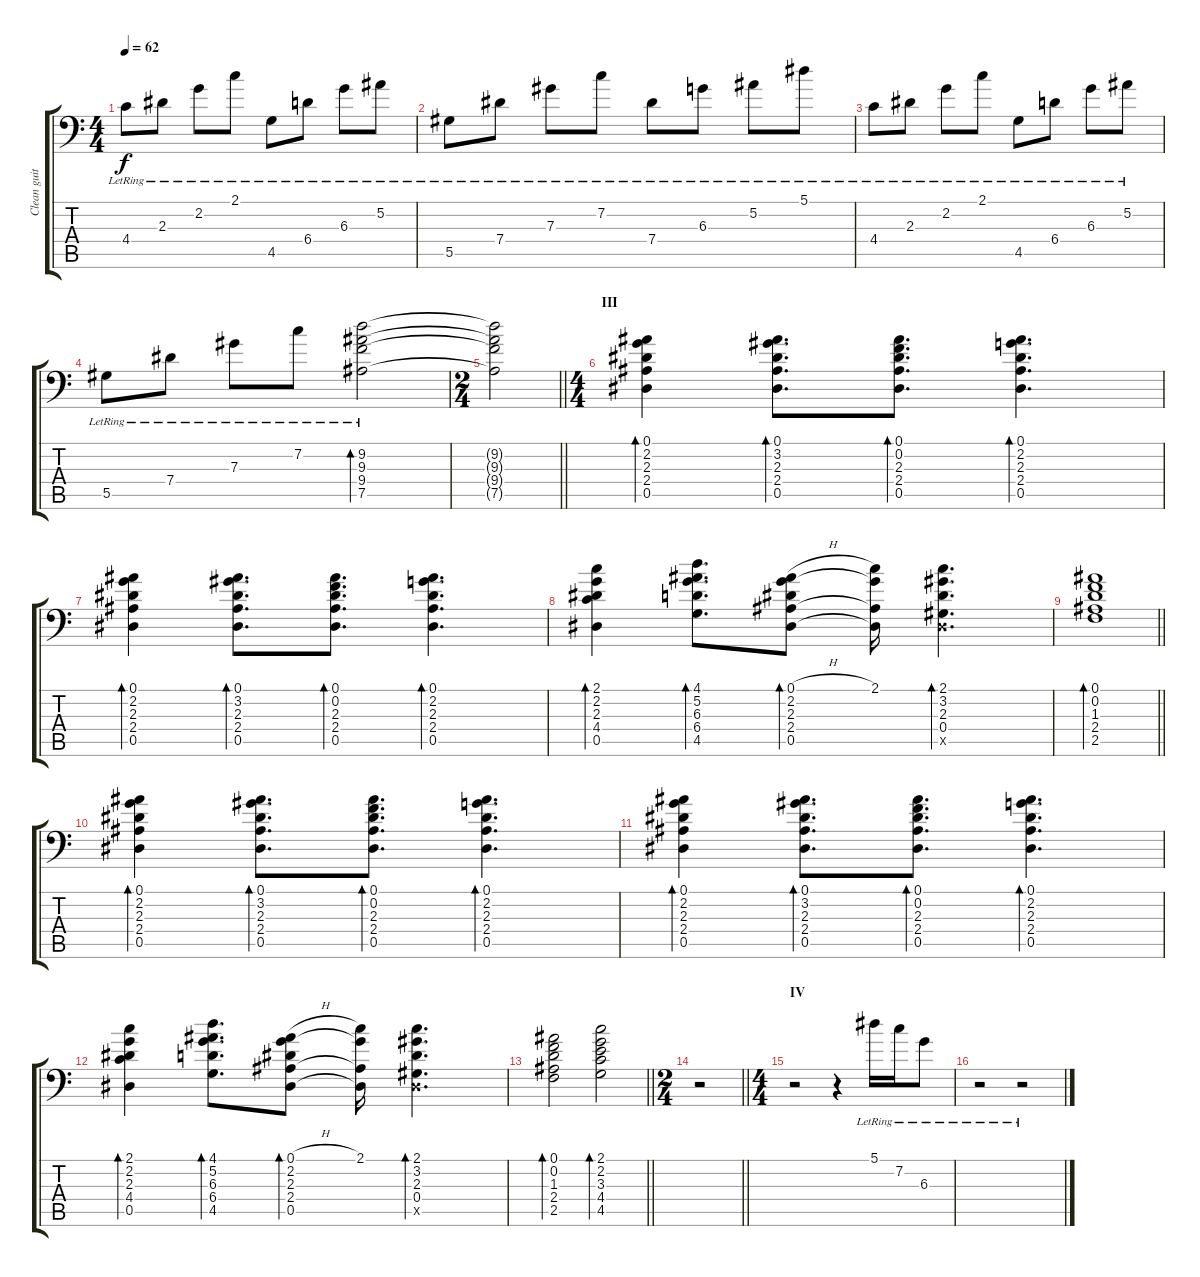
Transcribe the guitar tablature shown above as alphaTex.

\track ("Clean guitar" "Clean guit") {instrument electricguitarclean}
\staff {score tabs}
\tuning (Bb3 F3 Db3 Ab2 Eb2 Bb1) {hide}
\ts (4 4)
\tempo 62
\clef f4
\ks c
4.4{lr}.8{dy f} 2.3{lr}.8 2.2{lr}.8 2.1{lr}.8 4.5{lr}.8 6.4{lr}.8 6.3{lr}.8 5.2{lr}.8 |
5.5{lr}.8 7.4{lr}.8 7.3{lr}.8 7.2{lr}.8 7.4{lr}.8 6.3{lr}.8 5.2{lr}.8 5.1{lr}.8 |
4.4{lr}.8 2.3{lr}.8 2.2{lr}.8 2.1{lr}.8 4.5{lr}.8 6.4{lr}.8 6.3{lr}.8 5.2{lr}.8 |
5.5{lr}.8 7.4{lr}.8 7.3{lr}.8 7.2{lr}.8 (9.2 9.3 9.4 7.5{lr}).2{bd 60} |
\ts (2 4)
\barLineRight lightlight
(9.2{t} 9.3{t} 9.4{t} 7.5{t}).2 |
\ts (4 4)
\section ("" "III")
(0.1 2.2 2.3 2.4 0.5).4{bd 60} (0.1 3.2 2.3 2.4 0.5).8{d bd 60} (0.1 0.2 2.3 2.4 0.5).8{d bd 60} (0.1 2.2 2.3 2.4 0.5).4{d bd 60} |
(0.1 2.2 2.3 2.4 0.5).4{bd 60} (0.1 3.2 2.3 2.4 0.5).8{d bd 60} (0.1 0.2 2.3 2.4 0.5).8{d bd 60} (0.1 2.2 2.3 2.4 0.5).4{d bd 60} |
(2.1 2.2 2.3 4.4 0.5).4{bd 60} (4.1 5.2 6.3 6.4 4.5).8{d bd 60} (0.1{h} 2.2 2.3 2.4 0.5).8{bd 60} (2.1 2.2{t} 2.4{t} 0.5{t}).16 (2.1 3.2 2.3 0.4 0.5{x}).4{d bd 60} |
\barLineRight lightlight
(0.1 0.2 1.3 2.4 2.5).1{bd 60} |
(0.1 2.2 2.3 2.4 0.5).4{bd 60} (0.1 3.2 2.3 2.4 0.5).8{d bd 60} (0.1 0.2 2.3 2.4 0.5).8{d bd 60} (0.1 2.2 2.3 2.4 0.5).4{d bd 60} |
(0.1 2.2 2.3 2.4 0.5).4{bd 60} (0.1 3.2 2.3 2.4 0.5).8{d bd 60} (0.1 0.2 2.3 2.4 0.5).8{d bd 60} (0.1 2.2 2.3 2.4 0.5).4{d bd 60} |
(2.1 2.2 2.3 4.4 0.5).4{bd 60} (4.1 5.2 6.3 6.4 4.5).8{d bd 60} (0.1{h} 2.2 2.3 2.4 0.5).8{bd 60} (2.1 2.2{t} 2.4{t} 0.5{t}).16 (2.1 3.2 2.3 0.4 0.5{x}).4{d bd 60} |
\barLineRight lightlight
(0.1 0.2 1.3 2.4 2.5).2{bd 60} (2.1 2.2 3.3 4.4 4.5).2{bd 60} |
\ts (2 4)
\barLineRight lightlight
r.2 |
\ts (4 4)
\section ("" "IV")
r.2 r.4 5.1{lr}.16 7.2{lr}.16 6.3{lr}.8 |
r.2 r.2
